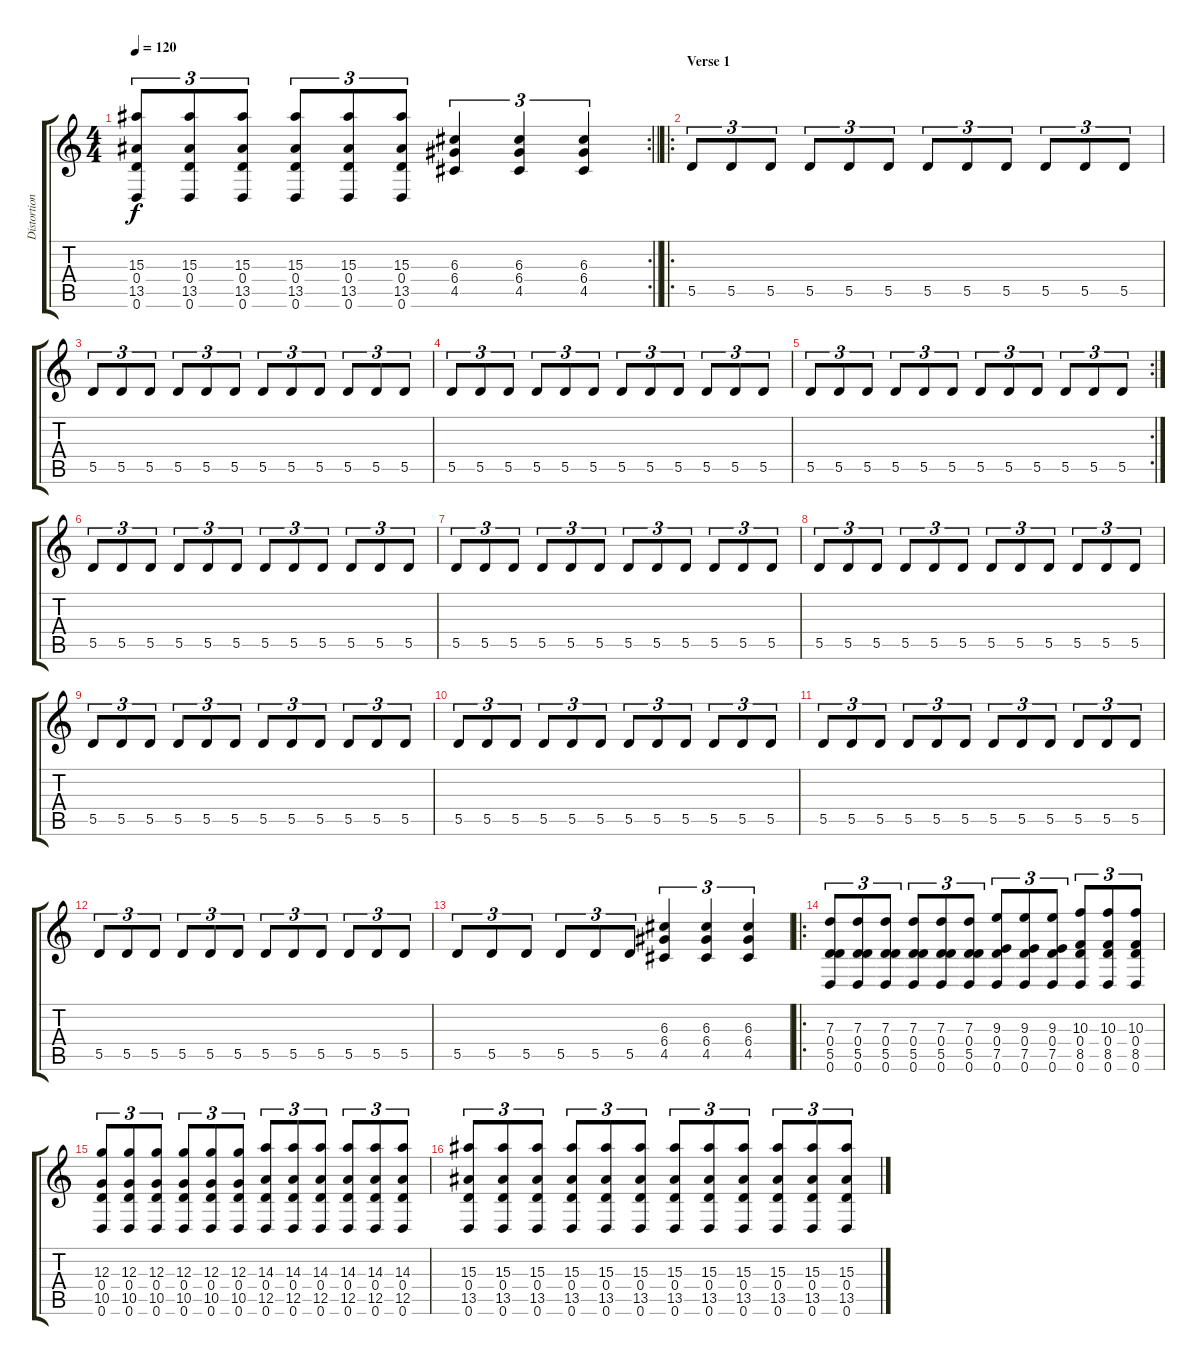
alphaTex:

\track ("Distortion guitar" "Distortion") {instrument distortionguitar}
\staff {score tabs}
\tuning (E4 B3 G3 D3 A2 D2) {hide}
\rc 2
\ts (4 4)
\tempo 120
\clef g2
\barLineRight lightlight
\ks c
(15.3 0.4 13.5 0.6).8{tu (3 2) dy f} (15.3 0.4 13.5 0.6).8{tu (3 2)} (15.3 0.4 13.5 0.6).8{tu (3 2)} (15.3 0.4 13.5 0.6).8{tu (3 2)} (15.3 0.4 13.5 0.6).8{tu (3 2)} (15.3 0.4 13.5 0.6).8{tu (3 2)} (6.3 6.4 4.5).4{tu (3 2)} (6.3 6.4 4.5).4{tu (3 2)} (6.3 6.4 4.5).4{tu (3 2)} |
\ro
\section ("" "Verse 1")
5.5.8{tu (3 2)} 5.5.8{tu (3 2)} 5.5.8{tu (3 2)} 5.5.8{tu (3 2)} 5.5.8{tu (3 2)} 5.5.8{tu (3 2)} 5.5.8{tu (3 2)} 5.5.8{tu (3 2)} 5.5.8{tu (3 2)} 5.5.8{tu (3 2)} 5.5.8{tu (3 2)} 5.5.8{tu (3 2)} |
5.5.8{tu (3 2)} 5.5.8{tu (3 2)} 5.5.8{tu (3 2)} 5.5.8{tu (3 2)} 5.5.8{tu (3 2)} 5.5.8{tu (3 2)} 5.5.8{tu (3 2)} 5.5.8{tu (3 2)} 5.5.8{tu (3 2)} 5.5.8{tu (3 2)} 5.5.8{tu (3 2)} 5.5.8{tu (3 2)} |
5.5.8{tu (3 2)} 5.5.8{tu (3 2)} 5.5.8{tu (3 2)} 5.5.8{tu (3 2)} 5.5.8{tu (3 2)} 5.5.8{tu (3 2)} 5.5.8{tu (3 2)} 5.5.8{tu (3 2)} 5.5.8{tu (3 2)} 5.5.8{tu (3 2)} 5.5.8{tu (3 2)} 5.5.8{tu (3 2)} |
\rc 2
5.5.8{tu (3 2)} 5.5.8{tu (3 2)} 5.5.8{tu (3 2)} 5.5.8{tu (3 2)} 5.5.8{tu (3 2)} 5.5.8{tu (3 2)} 5.5.8{tu (3 2)} 5.5.8{tu (3 2)} 5.5.8{tu (3 2)} 5.5.8{tu (3 2)} 5.5.8{tu (3 2)} 5.5.8{tu (3 2)} |
5.5.8{tu (3 2)} 5.5.8{tu (3 2)} 5.5.8{tu (3 2)} 5.5.8{tu (3 2)} 5.5.8{tu (3 2)} 5.5.8{tu (3 2)} 5.5.8{tu (3 2)} 5.5.8{tu (3 2)} 5.5.8{tu (3 2)} 5.5.8{tu (3 2)} 5.5.8{tu (3 2)} 5.5.8{tu (3 2)} |
5.5.8{tu (3 2)} 5.5.8{tu (3 2)} 5.5.8{tu (3 2)} 5.5.8{tu (3 2)} 5.5.8{tu (3 2)} 5.5.8{tu (3 2)} 5.5.8{tu (3 2)} 5.5.8{tu (3 2)} 5.5.8{tu (3 2)} 5.5.8{tu (3 2)} 5.5.8{tu (3 2)} 5.5.8{tu (3 2)} |
5.5.8{tu (3 2)} 5.5.8{tu (3 2)} 5.5.8{tu (3 2)} 5.5.8{tu (3 2)} 5.5.8{tu (3 2)} 5.5.8{tu (3 2)} 5.5.8{tu (3 2)} 5.5.8{tu (3 2)} 5.5.8{tu (3 2)} 5.5.8{tu (3 2)} 5.5.8{tu (3 2)} 5.5.8{tu (3 2)} |
5.5.8{tu (3 2)} 5.5.8{tu (3 2)} 5.5.8{tu (3 2)} 5.5.8{tu (3 2)} 5.5.8{tu (3 2)} 5.5.8{tu (3 2)} 5.5.8{tu (3 2)} 5.5.8{tu (3 2)} 5.5.8{tu (3 2)} 5.5.8{tu (3 2)} 5.5.8{tu (3 2)} 5.5.8{tu (3 2)} |
5.5.8{tu (3 2)} 5.5.8{tu (3 2)} 5.5.8{tu (3 2)} 5.5.8{tu (3 2)} 5.5.8{tu (3 2)} 5.5.8{tu (3 2)} 5.5.8{tu (3 2)} 5.5.8{tu (3 2)} 5.5.8{tu (3 2)} 5.5.8{tu (3 2)} 5.5.8{tu (3 2)} 5.5.8{tu (3 2)} |
5.5.8{tu (3 2)} 5.5.8{tu (3 2)} 5.5.8{tu (3 2)} 5.5.8{tu (3 2)} 5.5.8{tu (3 2)} 5.5.8{tu (3 2)} 5.5.8{tu (3 2)} 5.5.8{tu (3 2)} 5.5.8{tu (3 2)} 5.5.8{tu (3 2)} 5.5.8{tu (3 2)} 5.5.8{tu (3 2)} |
5.5.8{tu (3 2)} 5.5.8{tu (3 2)} 5.5.8{tu (3 2)} 5.5.8{tu (3 2)} 5.5.8{tu (3 2)} 5.5.8{tu (3 2)} 5.5.8{tu (3 2)} 5.5.8{tu (3 2)} 5.5.8{tu (3 2)} 5.5.8{tu (3 2)} 5.5.8{tu (3 2)} 5.5.8{tu (3 2)} |
5.5.8{tu (3 2)} 5.5.8{tu (3 2)} 5.5.8{tu (3 2)} 5.5.8{tu (3 2)} 5.5.8{tu (3 2)} 5.5.8{tu (3 2)} (6.3 6.4 4.5).4{tu (3 2)} (6.3 6.4 4.5).4{tu (3 2)} (6.3 6.4 4.5).4{tu (3 2)} |
\ro
(7.3 0.4 5.5 0.6).8{tu (3 2)} (7.3 0.4 5.5 0.6).8{tu (3 2)} (7.3 0.4 5.5 0.6).8{tu (3 2)} (7.3 0.4 5.5 0.6).8{tu (3 2)} (7.3 0.4 5.5 0.6).8{tu (3 2)} (7.3 0.4 5.5 0.6).8{tu (3 2)} (9.3 0.4 7.5 0.6).8{tu (3 2)} (9.3 0.4 7.5 0.6).8{tu (3 2)} (9.3 0.4 7.5 0.6).8{tu (3 2)} (10.3 0.4 8.5 0.6).8{tu (3 2)} (10.3 0.4 8.5 0.6).8{tu (3 2)} (10.3 0.4 8.5 0.6).8{tu (3 2)} |
(12.3 0.4 10.5 0.6).8{tu (3 2)} (12.3 0.4 10.5 0.6).8{tu (3 2)} (12.3 0.4 10.5 0.6).8{tu (3 2)} (12.3 0.4 10.5 0.6).8{tu (3 2)} (12.3 0.4 10.5 0.6).8{tu (3 2)} (12.3 0.4 10.5 0.6).8{tu (3 2)} (14.3 0.4 12.5 0.6).8{tu (3 2)} (14.3 0.4 12.5 0.6).8{tu (3 2)} (14.3 0.4 12.5 0.6).8{tu (3 2)} (14.3 0.4 12.5 0.6).8{tu (3 2)} (14.3 0.4 12.5 0.6).8{tu (3 2)} (14.3 0.4 12.5 0.6).8{tu (3 2)} |
(15.3 0.4 13.5 0.6).8{tu (3 2)} (15.3 0.4 13.5 0.6).8{tu (3 2)} (15.3 0.4 13.5 0.6).8{tu (3 2)} (15.3 0.4 13.5 0.6).8{tu (3 2)} (15.3 0.4 13.5 0.6).8{tu (3 2)} (15.3 0.4 13.5 0.6).8{tu (3 2)} (15.3 0.4 13.5 0.6).8{tu (3 2)} (15.3 0.4 13.5 0.6).8{tu (3 2)} (15.3 0.4 13.5 0.6).8{tu (3 2)} (15.3 0.4 13.5 0.6).8{tu (3 2)} (15.3 0.4 13.5 0.6).8{tu (3 2)} (15.3 0.4 13.5 0.6).8{tu (3 2)}
